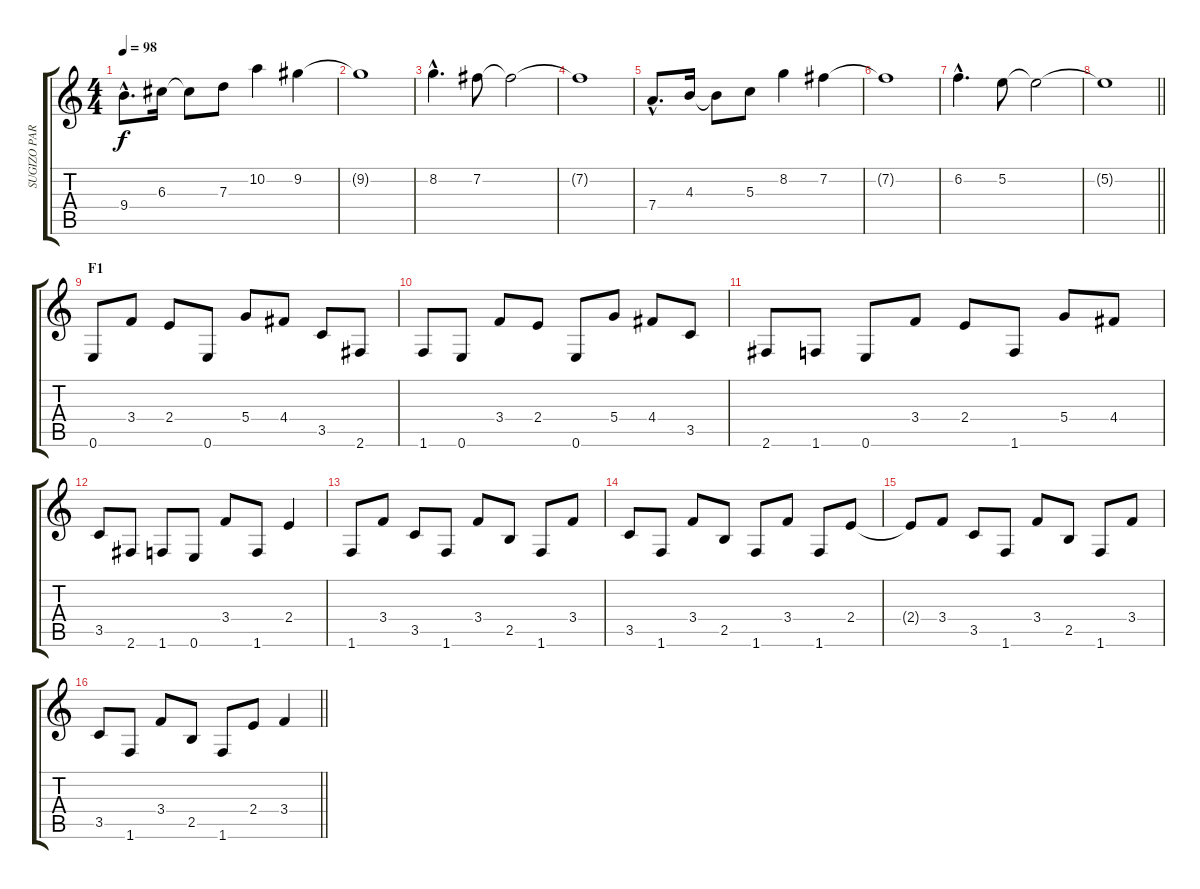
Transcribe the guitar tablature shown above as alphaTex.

\track ("SUGIZO PART 2" "SUGIZO PAR") {instrument distortionguitar}
\staff {score tabs}
\tuning (E4 B3 G3 D3 A2 E2) {hide}
\ts (4 4)
\tempo 98
\clef g2
\ks c
9.4{hac}.8{d dy f} 6.3.16 6.3{t}.8 7.3.8 10.2.4 9.2.4 |
9.2{t}.1 |
8.2{hac}.4{d} 7.2.8 7.2{t}.2 |
7.2{t}.1 |
7.4{hac}.8{d} 4.3.16 4.3{t}.8 5.3.8 8.2.4 7.2.4 |
7.2{t}.1 |
6.2{hac}.4{d} 5.2.8 5.2{t}.2 |
\barLineRight lightlight
5.2{t}.1 |
\section ("" "F1")
0.6.8 3.4.8 2.4.8 0.6.8 5.4.8 4.4.8 3.5.8 2.6.8 |
1.6.8 0.6.8 3.4.8 2.4.8 0.6.8 5.4.8 4.4.8 3.5.8 |
2.6.8 1.6.8 0.6.8 3.4.8 2.4.8 1.6.8 5.4.8 4.4.8 |
3.5.8 2.6.8 1.6.8 0.6.8 3.4.8 1.6.8 2.4.4 |
1.6.8 3.4.8 3.5.8 1.6.8 3.4.8 2.5.8 1.6.8 3.4.8 |
3.5.8 1.6.8 3.4.8 2.5.8 1.6.8 3.4.8 1.6.8 2.4.8 |
2.4{t}.8 3.4.8 3.5.8 1.6.8 3.4.8 2.5.8 1.6.8 3.4.8 |
\barLineRight lightlight
3.5.8 1.6.8 3.4.8 2.5.8 1.6.8 2.4.8 3.4.4
